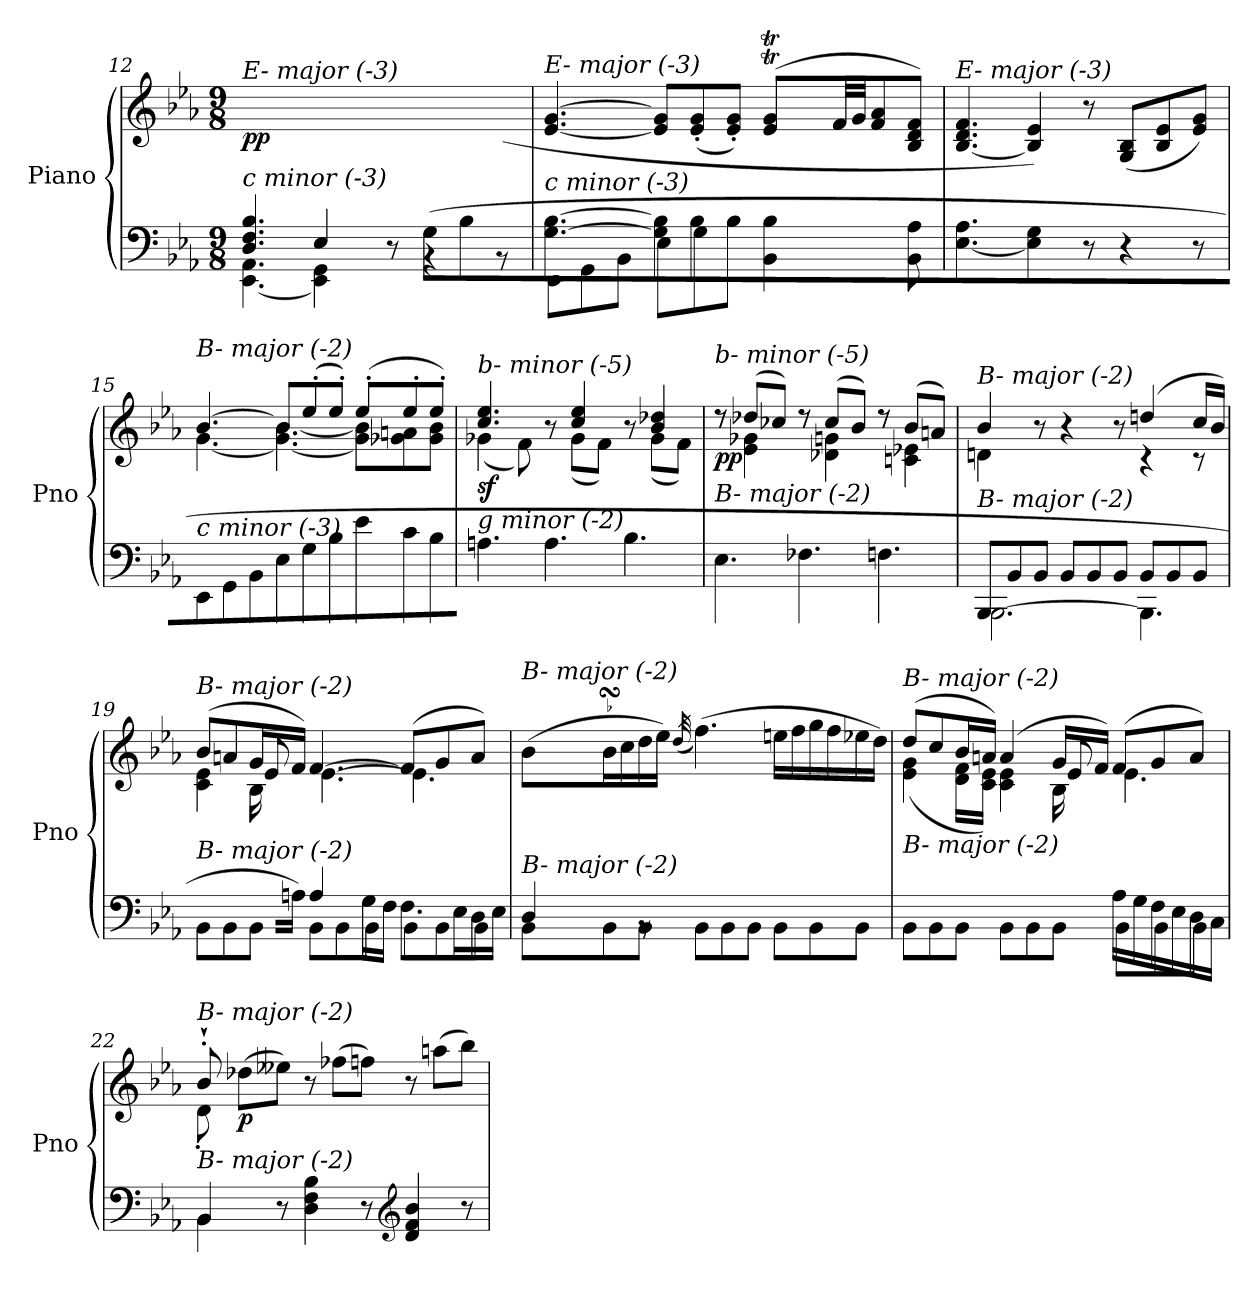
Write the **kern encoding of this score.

**kern	**kern	**dynam
*part1	*part1	*part1
*staff2	*staff1	*staff1/2
*I"Piano	*	*
*I'Pno	*	*
*clefF4	*clefG2	*
*k[b-e-a-]	*k[b-e-a-]	*
*M9/8	*M9/8	*
=12	=12	=12
*^	*	*
!	!	!LO:TX:i:t=E- major (-3)	!
!LO:TX:i:t=c minor (-3)	!	!	!
!	!	!	!LO:DY:b
4.D/ 4.F/ 4.B-/	[4.EE-\ 4.AA-\	2ryy	pp
4E-/	4EE-\] 4GG\	.	.
.	.	8ryy	.
8ryy	8r	8ryy	.
(8G/L	4rBB	4ryy	.
8B-/	.	.	.
8ryy	8rBB	(8e-/J	.
=13	=13	=13	=13
*	*	*^	*
!	!	!LO:TX:i:t=E- major (-3)	!	!
!LO:TX:i:t=c minor (-3)	!	!	!	!
[4.G/ [4.B-/	8EE-\L	[4.e-/ [4.g/	2ryy	.
.	8GG\	.	.	.
.	8BB-\J	.	.	.
8G/] 8B-/]L	8E-\L	8e-/] 8g/]L	.	.
8B-/J	8G\	(>8e-/' 8g/'	8ryy	.
8ryy	8B-\J	8e-/' 8g/'J)	8ryy	.
*	*	*	*Xtuplet	*
8ryy	4BB-\ 4B-\	(8e-/T 8g/TL	40ryy	.
.	.	.	40a-yy	.
.	.	.	40gyy	.
.	.	.	40f/LL	.
.	.	.	40g/JJ	.
4ryy	.	8f/ 8a-/	4ryy	.
.	8BB-\ 8A-\	8B-/ 8d/ 8f/J)	.	.
*	*	*v	*v	*
=14	=14	=14	=14
!	!	!LO:TX:i:t=E- major (-3)	!
!LO:TX:i:t=c minor (-3)	!	!	!
*v	*v	*	*
[4.E-\ 4.A-\	[4.B-/ 4.d/ 4.f/	.
4E-\] 4G\	4B-/] 4e-/)	.
8r	8r	.
4r	(8G/ 8B-/L	.
.	8B-/ 8e-/	.
8r	8e-/ 8g/J)	.
!!LO:PB:g=z
=15	=15	=15
*	*^	*
!	!LO:TX:i:t=B- major (-2)	!	!
!LO:TX:i:t=c minor (-3)	!	!	!
8EE-/L	[4.b-/	[4.g\	.
8GG/	.	.	.
8BB-/J	.	.	.
!	!	!	!LO:DY:b
8E-\L	8b-/L]	4.g\_ [4.b-\	other-dynamics
8G\	(>8ee-'/	.	.
8B-\J	8ee-'/J)	.	.
8e-\L	(>8ee-'/L	8g\] 8b-\]L	.
8c\	8ee-'/	8g-X\ 8an\	.
8B-\J	8ee-'/J)	8g-\ 8b-\J	.
=16	=16	=16	=16
*^	*	*	*
!	!	!LO:TX:i:t=b- minor (-5)	!	!
!LO:TX:i:t=g minor (-2)	!	!	!	!
!	!	!	!	!LO:DY:b
4.ryy	4.An\	4.cc/ 4.ee-/	(4g-X\	sf
!	!	!	!	!LO:DY:b
.	.	.	8f\)	other-dynamics
8ryy	4.A\	8r	8ryy	.
4ryy	.	4cc/ 4ee-/	(8g-\L	.
.	.	.	8f\J)	.
8ryy	4.B-\	8r	8ryy	.
4ryy	.	4b-/ 4dd-X/	(8g-\L	.
.	.	.	8f\J)	.
*v	*v	*	*	*
=17	=17	=17	=17
!	!LO:TX:i:t=b- minor (-5)	!	!
!LO:TX:i:t=B- major (-2)	!	!	!
!	!	!	!LO:DY:b
4.E-\	8r	8rdd	pp
.	(8dd-X/L	4e-\ 4g-X\	.
.	8cc-X/J)	.	.
4.F-Xi\	8r	8rdd	.
.	(8cc-/L	4d-X\ 4gn\	.
.	8b-/J)	.	.
4.F\	8r	8rdd	.
.	(8b-/L	4cn\ 4e-X\	.
.	8an/J)	.	.
=18	=18	=18	=18
*^	*	*	*
*	*^	*	*	*
!	!	!	!LO:TX:i:t=B- major (-2)	!	!
!LO:TX:i:t=B- major (-2)	!	!	!	!	!
4ryy	8BBB-/L	[2.BBB-\	4b-/	4dn\	.
.	8BB-/	.	.	.	.
2ryy	8BB-/J	.	8r	2ryy	.
.	8BB-/L	.	4r	.	.
.	8BB-/	.	.	.	.
.	8BB-/J	.	8r	.	.
4.ryy	8BB-/L	4.BBB-\]	(4ddn/	4r	.
.	8BB-/	.	.	.	.
.	8BB-/J	.	16cc/LL	8r	.
.	.	.	16b-/JJ)	.	.
!!LO:LB:g=z
=19	=19	=19	=19	=19	=19
*	*	*	*	*^	*
!	!	!	!LO:TX:i:t=B- major (-2)	!	!	!
!LO:TX:i:t=B- major (-2)	!	!	!	!	!	!
4ryy	4ryy	8BB-\L	(8b-/L	(4c\ 4e-\	4ryy	.
.	.	8BB-\	8an/	.	.	.
16ryy	2..ryy	8BB-\J	16g/L	16B-\LL	8e-/	.
16An/JJ)	.	.	16f/JJ)	2ryy	.	.
4A/	.	8BB-\L	[4.f/	.	[4.e-\	.
.	.	8BB-\	.	.	.	.
16G\LL	.	8BB-\J	.	.	.	.
16F\JJ	.	.	.	.	.	.
8.F\L	.	8BB-\L	(8f/L]	.	4.e-\]	.
.	.	.	.	4ryy	.	.
.	.	8BB-\	8g/	.	.	.
16E-\L	.	.	.	.	.	.
16D\	.	8BB-\J	8a/J)	.	.	.
16E-\JJ	.	.	.	16ryy	.	.
=20	=20	=20	=20	=20	=20	=20
!	!	!	!LO:TX:i:t=B- major (-2)	!	!	!
!LO:TX:i:t=B- major (-2)	!	!	!	!	!	!
16ryy	4D/	8BB-\L	(>8b-\L	16ryy	4.ryy	.
16ryy	.	.	.	48ccyy	.	.
.	.	.	.	48b-yy	.	.
.	.	.	.	48anyy	.	.
1ryy	.	8BB-\	16b-sSSS\L	1ryy	.	.
.	.	.	16cc\	.	.	.
.	8rBB	8BB-\J	16dd\	.	.	.
.	.	.	16ee-\JJ)	.	.	.
.	.	.	(32qdd/	.	.	.
.	8BB-\L	2.ryy	(>4.ff\)	.	2.ryy	.
.	8BB-\	.	.	.	.	.
.	8BB-\J	.	.	.	.	.
.	8BB-\L	.	16eenj\LL	.	.	.
.	.	.	16ff\	.	.	.
.	8BB-\	.	16gg\	.	.	.
.	.	.	16ff\	.	.	.
.	8BB-\J	.	16ee-X\	.	.	.
.	.	.	16dd\JJ)	.	.	.
=21	=21	=21	=21	=21	=21	=21
!	!	!	!LO:TX:i:t=B- major (-2)	!	!	!
!LO:TX:i:t=B- major (-2)	!	!	!	!	!	!
2ryy	2ryy	8BB-\L	(8dd/L	(4e-\ 4g\	2ryy	.
.	.	8BB-\	8cc/	.	.	.
.	.	8BB-\J	16b-/L	16d\ 16f\LL	.	.
.	.	.	16an/JJ)	16c\ 16e-\JJ)	.	.
.	.	8BB-\L	(4a/	(4c\ 4e-\	.	.
8.ryy	8ryy	8BB-\	.	.	8ryy	.
.	2ryy	8BB-\J	16g/LL	16B-\LL	8e-/	.
16An/JJ)	.	.	16f/JJ)	4..ryy	.	.
16A\LL	.	8BB-\L	(8f/L	.	4.e-\	.
16G\	.	.	.	.	.	.
16F\	.	8BB-\	8g/	.	.	.
16E-\	.	.	.	.	.	.
16D\	.	8BB-\J	8a/J)	.	.	.
16C\JJ	.	.	.	.	.	.
!!LO:LB:g=z	!!	!!
=22	=22	=22	=22	=22	=22	=22
!	!	!	!LO:TX:i:t=B- major (-2)	!	!	!
!LO:TX:i:t=B- major (-2)	!	!	!	!	!	!
8ryy	4BB-/	4BB-\	8b-`'/	8d'\	4ryy	.
!	!	!	!	!	!	!LO:DY:b
1ryy	.	.	(>8dd-Xi\L	1ryy	.	p
.	8r	2..ryy	8ee--XZ\J)	.	2..ryy	.
.	4D\ 4F\ 4B-\	.	8r	.	.	.
.	.	.	(>8ff-Xi\L	.	.	.
.	8r	.	8ff\J)	.	.	.
*clefG2	*	*	*	*	*	*
.	4d/ 4f/ 4b-/	.	8r	.	.	.
.	.	.	(>8aan\L	.	.	.
.	8r	.	8bb-\J)	.	.	.
*v	*v	*v	*	*	*	*
*	*v	*v	*v	*
=	=	=
*-	*-	*-
